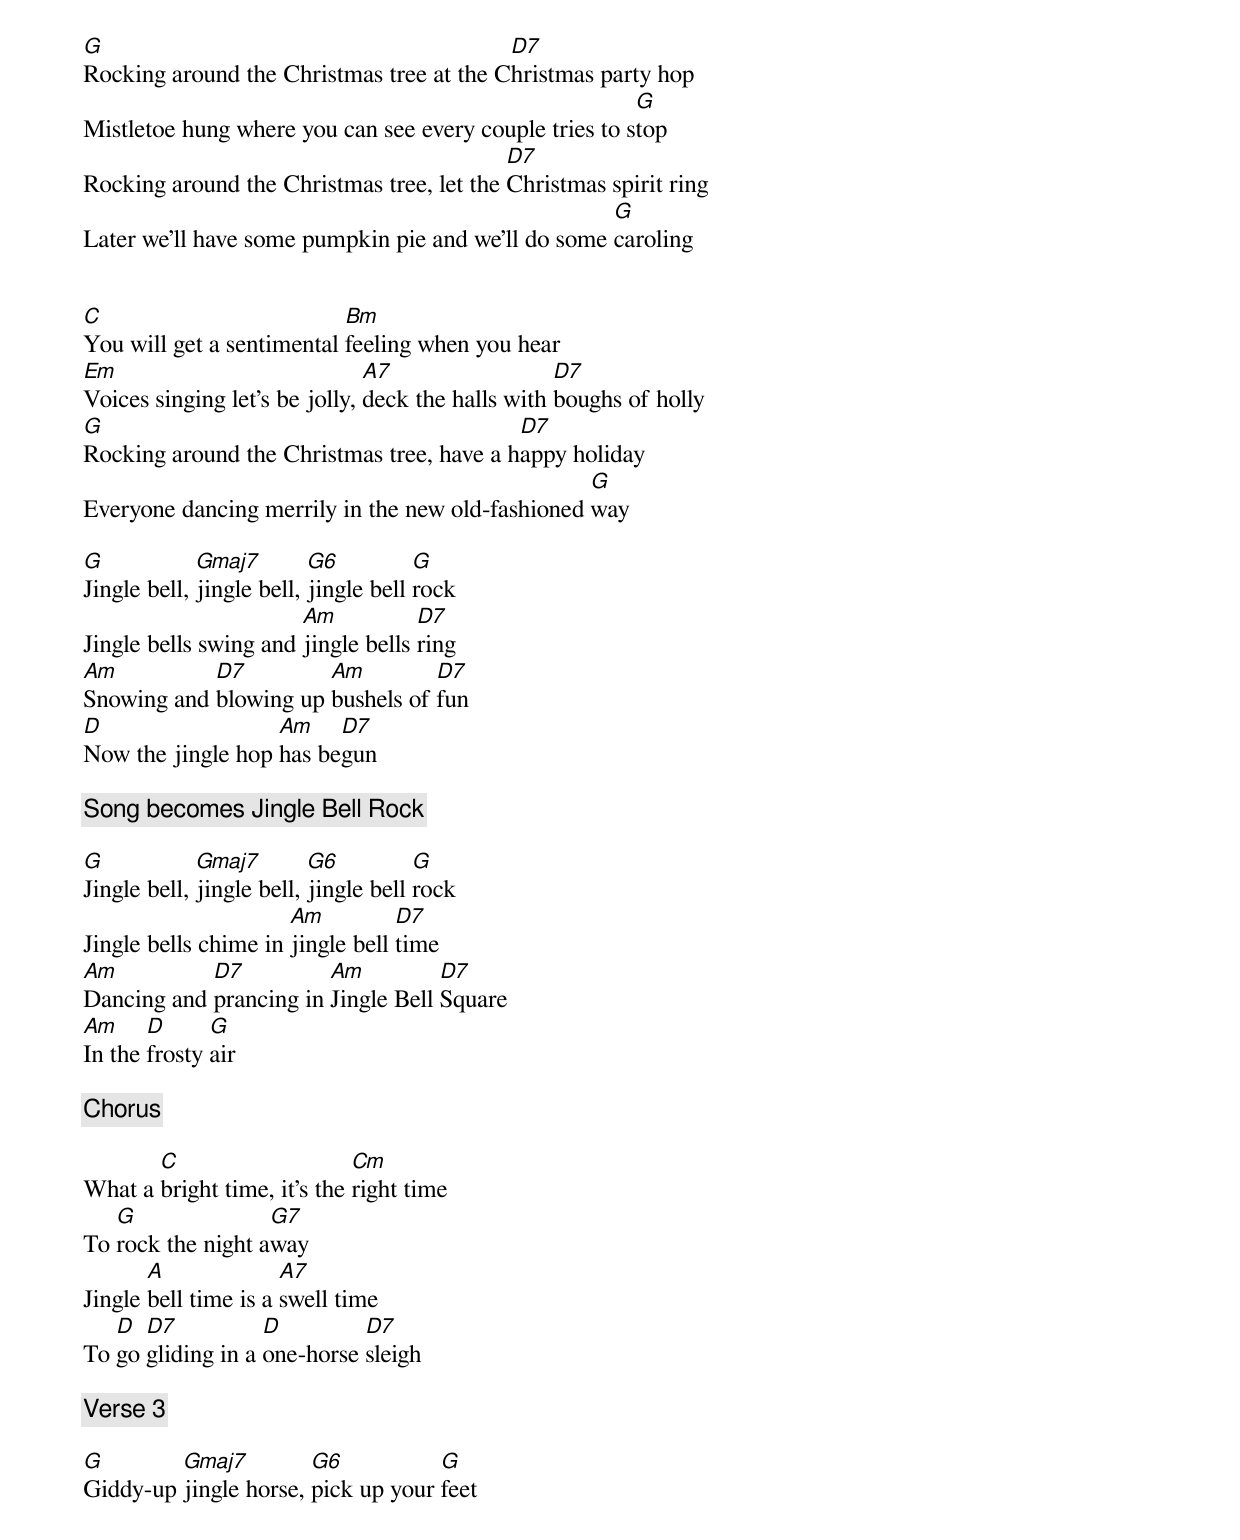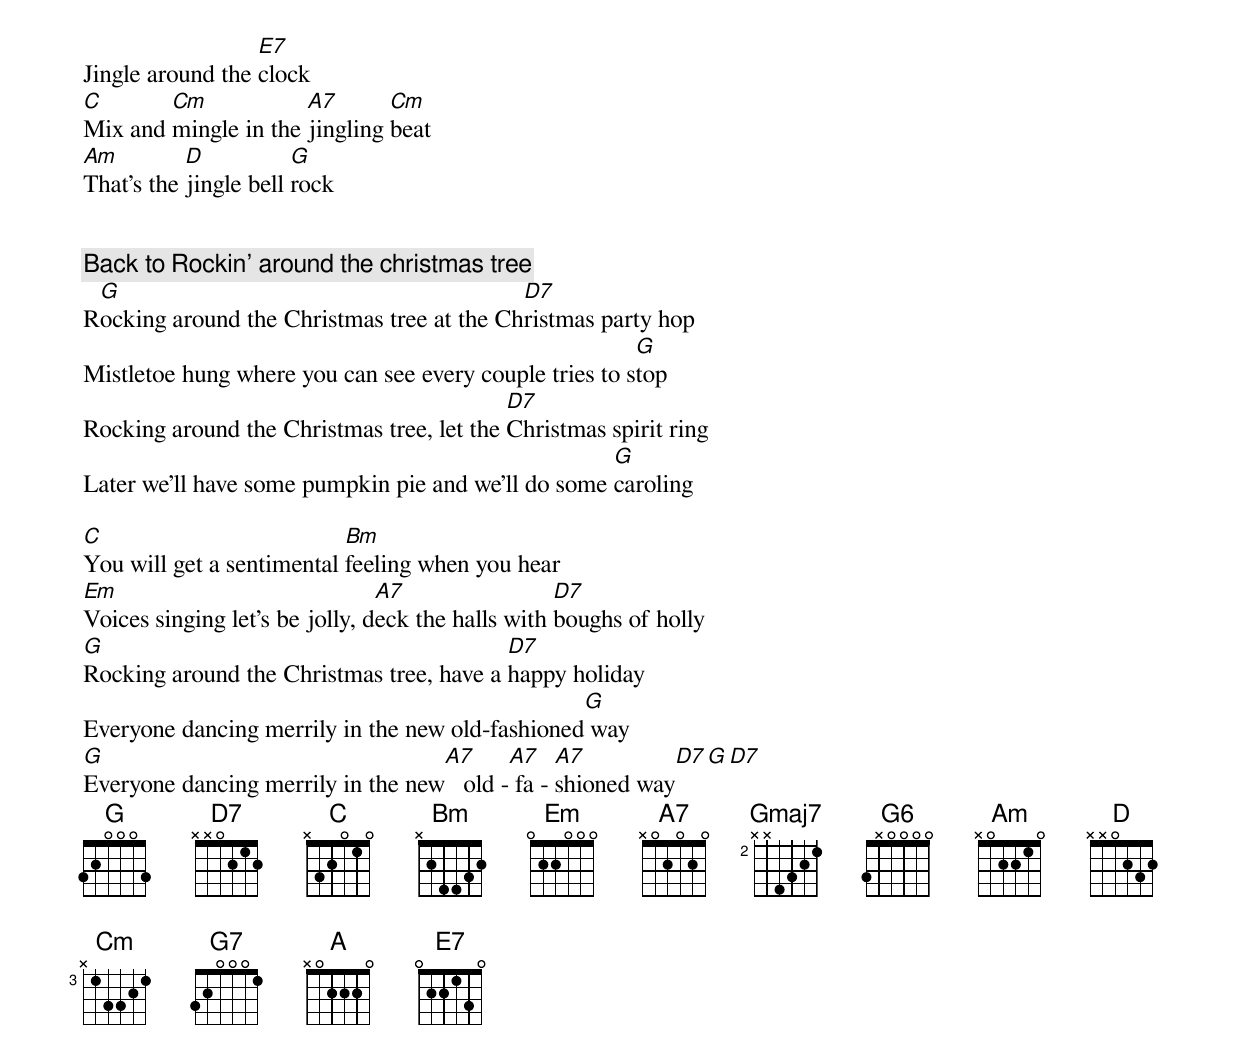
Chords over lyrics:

G                                         D7
Rocking around the Christmas tree at the Christmas party hop
                                                        G
Mistletoe hung where you can see every couple tries to stop
                                           D7
Rocking around the Christmas tree, let the Christmas spirit ring
                                                    G
Later we'll have some pumpkin pie and we'll do some caroling


C                          Bm
You will get a sentimental feeling when you hear
Em                             A7                  D7
Voices singing let's be jolly, deck the halls with boughs of holly
G                                          D7
Rocking around the Christmas tree, have a happy holiday
                                                  G
Everyone dancing merrily in the new old-fashioned way

G            Gmaj7        G6          G
Jingle bell, jingle bell, jingle bell rock
                       Am           D7
Jingle bells swing and jingle bells ring
Am          D7         Am         D7
Snowing and blowing up bushels of fun
D                  Am    D7
Now the jingle hop has begun

[Song becomes Jingle Bell Rock]

G            Gmaj7        G6          G
Jingle bell, jingle bell, jingle bell rock
                      Am          D7
Jingle bells chime in jingle bell time
Am          D7          Am          D7
Dancing and prancing in Jingle Bell Square
Am     D      G
In the frosty air

[Chorus]

       C                     Cm
What a bright time, it's the right time
   G               G7
To rock the night away
       A              A7
Jingle bell time is a swell time
   D  D7           D         D7
To go gliding in a one-horse sleigh

[Verse 3]

G        Gmaj7         G6           G
Giddy-up jingle horse, pick up your feet
                  E7
Jingle around the clock
C       Cm            A7       Cm
Mix and mingle in the jingling beat
Am         D           G
That's the jingle bell rock


[Back to Rockin' around the christmas tree]
 G                                         D7
Rocking around the Christmas tree at the Christmas party hop
                                                        G
Mistletoe hung where you can see every couple tries to stop
                                           D7
Rocking around the Christmas tree, let the Christmas spirit ring
                                                    G
Later we'll have some pumpkin pie and we'll do some caroling

C                          Bm
You will get a sentimental feeling when you hear
Em                              A7                 D7
Voices singing let's be jolly, deck the halls with boughs of holly
G                                         D7
Rocking around the Christmas tree, have a happy holiday
                                                 G
Everyone dancing merrily in the new old-fashioned way
G                                  A7      A7    A7         D7   G D7
Everyone dancing merrily in the new   old - fa - shioned way
